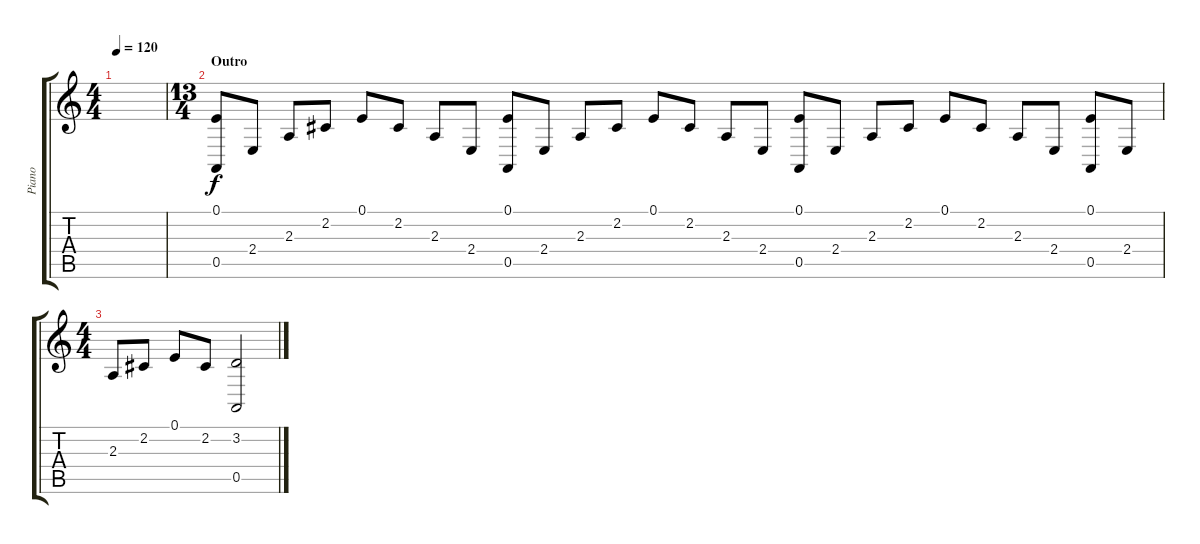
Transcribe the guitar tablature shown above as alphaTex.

\track ("Piano" "Piano") {instrument acousticgrandpiano}
\staff {score tabs}
\tuning (E4 B3 G3 D3 A2 E2) {hide}
\ts (4 4)
\tempo 120
\clef g2
\ks c
|
\ts (13 4)
\section ("" "Outro")
(0.1 0.5).8 2.4.8 2.3.8 2.2.8 0.1.8 2.2.8 2.3.8 2.4.8 (0.1 0.5).8 2.4.8 2.3.8 2.2.8 0.1.8 2.2.8 2.3.8 2.4.8 (0.1 0.5).8 2.4.8 2.3.8 2.2.8 0.1.8 2.2.8 2.3.8 2.4.8 (0.1 0.5).8 2.4.8 |
\ts (4 4)
2.3.8 2.2.8 0.1.8 2.2.8 (3.2 0.5).2
